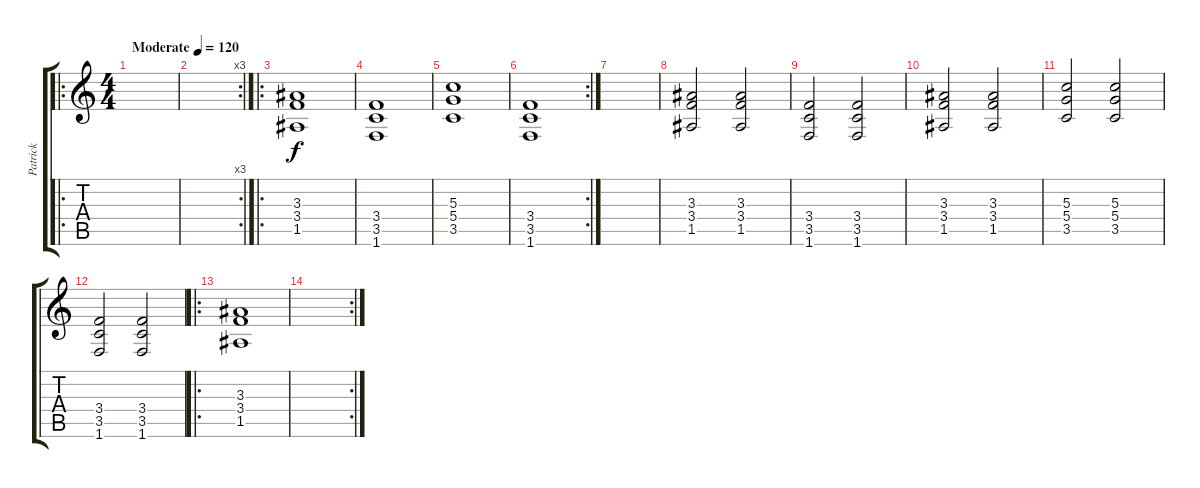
\track ("Patrick" "Patrick") {instrument acousticguitarsteel}
\staff {score tabs}
\tuning (E4 B3 G3 D3 A2 E2) {hide}
\ro
\ts (4 4)
\tempo (120 "Moderate")
\clef g2
\ks c
|
\rc 3
|
\ro
(3.3 3.4 1.5).1 |
(3.4 3.5 1.6).1 |
(5.3 5.4 3.5).1 |
\rc 2
(3.4 3.5 1.6).1 |
|
(3.3 3.4 1.5).2 (3.3 3.4 1.5).2 |
(3.4 3.5 1.6).2 (3.4 3.5 1.6).2 |
(3.3 3.4 1.5).2 (3.3 3.4 1.5).2 |
(5.3 5.4 3.5).2 (5.3 5.4 3.5).2 |
(3.4 3.5 1.6).2 (3.4 3.5 1.6).2 |
\ro
(3.3 3.4 1.5).1 |
\rc 2
